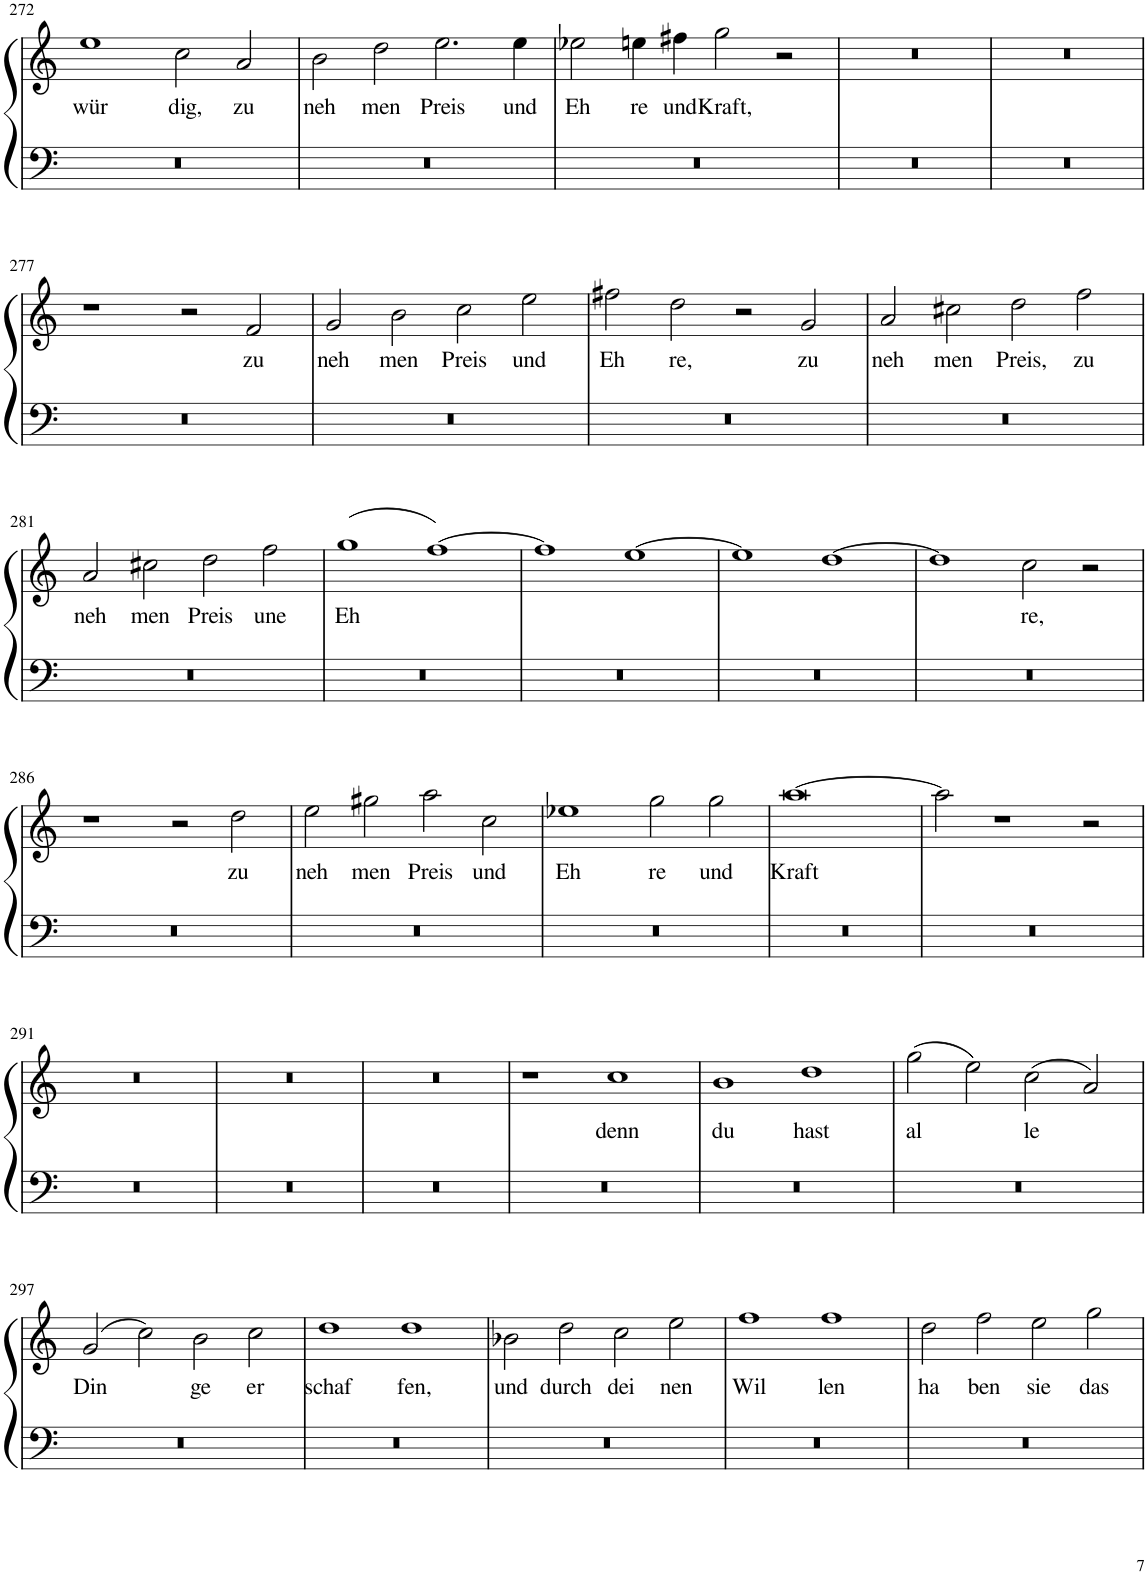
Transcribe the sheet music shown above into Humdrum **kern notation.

**kern	**kern	**text
*part1	*part1	*part1
*staff2	*staff1	*staff1
*I"Piano	*	*
*I'Pno.	*	*
!!LO:PB:g=z
*clefF4	*clefG2	*
*k[]	*k[]	*
*M4/2	*M4/2	*
=272	=272	=272
!	!	!LO:LY:b
0r	1ee	wür
!	!	!LO:LY:b
.	2cc\	dig,
!	!	!LO:LY:b
.	2a/	zu
=273	=273	=273
!	!	!LO:LY:b
0r	2b\	neh
!	!	!LO:LY:b
.	2dd\	men
!	!	!LO:LY:b
.	2.ee\	Preis
!	!	!LO:LY:b
.	4ee\	und
=274	=274	=274
!	!	!LO:LY:b
0r	2ee-X\	Eh
!	!	!LO:LY:b
.	4een\	re
!	!	!LO:LY:b
.	4ff#X\	und
!	!	!LO:LY:b
.	2gg\	Kraft,
.	2r	.
=275	=275	=275
0r	0r	.
=276	=276	=276
0r	0r	.
!!LO:LB:g=z
=277	=277	=277
0r	0r	.
1ryy	2r	.
!	!	!LO:LY:b
.	2f/	zu
=278	=278	=278
!	!	!LO:LY:b
0r	2g/	neh
!	!	!LO:LY:b
.	2b\	men
!	!	!LO:LY:b
.	2cc\	Preis
!	!	!LO:LY:b
.	2ee\	und
=279	=279	=279
!	!	!LO:LY:b
0r	2ff#X\	Eh
!	!	!LO:LY:b
.	2dd\	re,
.	2r	.
!	!	!LO:LY:b
.	2g/	zu
=280	=280	=280
!	!	!LO:LY:b
0r	2a/	neh
!	!	!LO:LY:b
.	2cc#X\	men
!	!	!LO:LY:b
.	2dd\	Preis,
!	!	!LO:LY:b
.	2ff\	zu
!!LO:LB:g=z
=281	=281	=281
!	!	!LO:LY:b
0r	2a/	neh
!	!	!LO:LY:b
.	2cc#X\	men
!	!	!LO:LY:b
.	2dd\	Preis
!	!	!LO:LY:b
.	2ff\	une
=282	=282	=282
!	!	!LO:LY:b
0r	(1gg	Eh
.	[1ff)	.
=283	=283	=283
0r	1ff]	.
.	[1ee	.
=284	=284	=284
0r	1ee]	.
.	[1dd	.
=285	=285	=285
0r	1dd]	.
!	!	!LO:LY:b
.	2cc\	re,
.	2r	.
!!LO:LB:g=z
=286	=286	=286
0r	0r	.
1ryy	2r	.
!	!	!LO:LY:b
.	2dd\	zu
=287	=287	=287
!	!	!LO:LY:b
0r	2ee\	neh
!	!	!LO:LY:b
.	2gg#X\	men
!	!	!LO:LY:b
.	2aa\	Preis
!	!	!LO:LY:b
.	2cc\	und
=288	=288	=288
!	!	!LO:LY:b
0r	1ee-X	Eh
!	!	!LO:LY:b
.	2gg\	re
!	!	!LO:LY:b
.	2gg\	und
=289	=289	=289
!	!	!LO:LY:b
0r	[0aa	Kraft
=290	=290	=290
0r	2aa\]	.
.	1.r	.
2ryy	2r	.
!!LO:LB:g=z
=291	=291	=291
0r	0r	.
2ryy	2r	.
=292	=292	=292
0r	0r	.
=293	=293	=293
0r	0r	.
=294	=294	=294
0r	0r	.
!	!	!LO:LY:b
1ryy	1cc	denn
=295	=295	=295
!	!	!LO:LY:b
0r	1b	du
!	!	!LO:LY:b
.	1dd	hast
=296	=296	=296
!	!	!LO:LY:b
0r	(2gg\	al
.	2ee\)	.
!	!	!LO:LY:b
.	(2cc\	le
.	2a/)	.
!!LO:LB:g=z
=297	=297	=297
!	!	!LO:LY:b
0r	(2g/	Din
.	2cc\)	.
!	!	!LO:LY:b
.	2b\	ge
!	!	!LO:LY:b
.	2cc\	er
=298	=298	=298
!	!	!LO:LY:b
0r	1dd	schaf
!	!	!LO:LY:b
.	1dd	fen,
=299	=299	=299
!	!	!LO:LY:b
0r	2b-X\	und
!	!	!LO:LY:b
.	2dd\	durch
!	!	!LO:LY:b
.	2cc\	dei
!	!	!LO:LY:b
.	2ee\	nen
=300	=300	=300
!	!	!LO:LY:b
0r	1ff	Wil
!	!	!LO:LY:b
.	1ff	len
=301	=301	=301
!	!	!LO:LY:b
0r	2dd\	ha
!	!	!LO:LY:b
.	2ff\	ben
!	!	!LO:LY:b
.	2ee\	sie
!	!	!LO:LY:b
.	2gg\	das
=	=	=
*-	*-	*-
